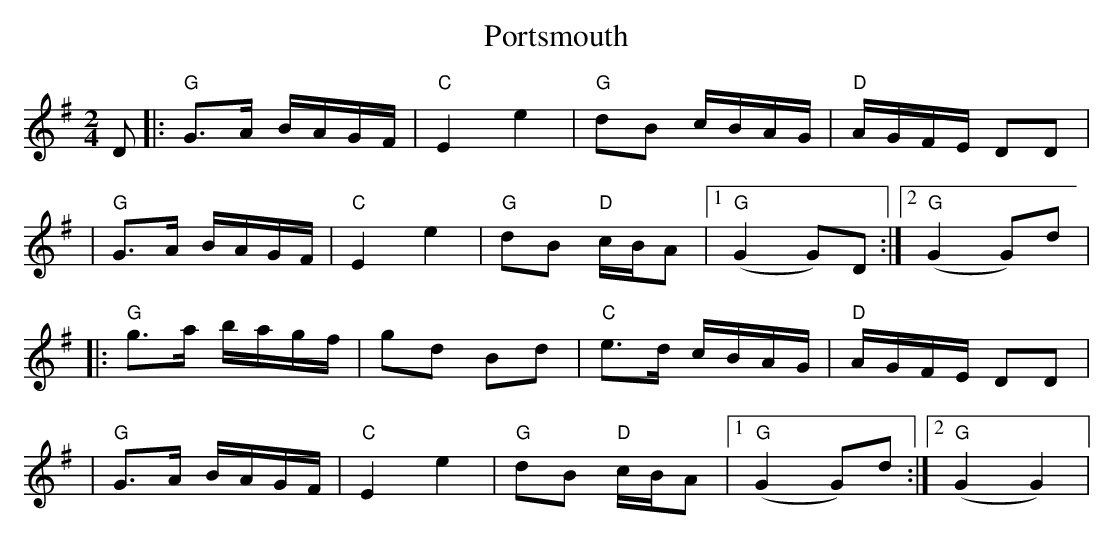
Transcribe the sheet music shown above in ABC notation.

X:1
T:Portsmouth
L:1/16
M:2/4
K:G
V:1
  D2 |: "G" G2>A2 BAGF | "C" E4 e4 | "G" d2B2 cBAG | "D" AGFE D2D2 |
     |  "G" G2>A2 BAGF | "C" E4 e4 | "G" d2B2 "D" cBA2 |1 "G" (G4 G2)D2 :|2 "G" (G4 G2)d2 |
     |: "G" g2>a2 bagf | g2d2 B2d2 | "C" e2>d2 cBAG | "D" AGFE D2D2 |
     |  "G" G2>A2 BAGF | "C" E4 e4 | "G" d2B2 "D" cBA2 |1 "G" (G4 G2)d2 :|2 "G" (G4 G4) |
